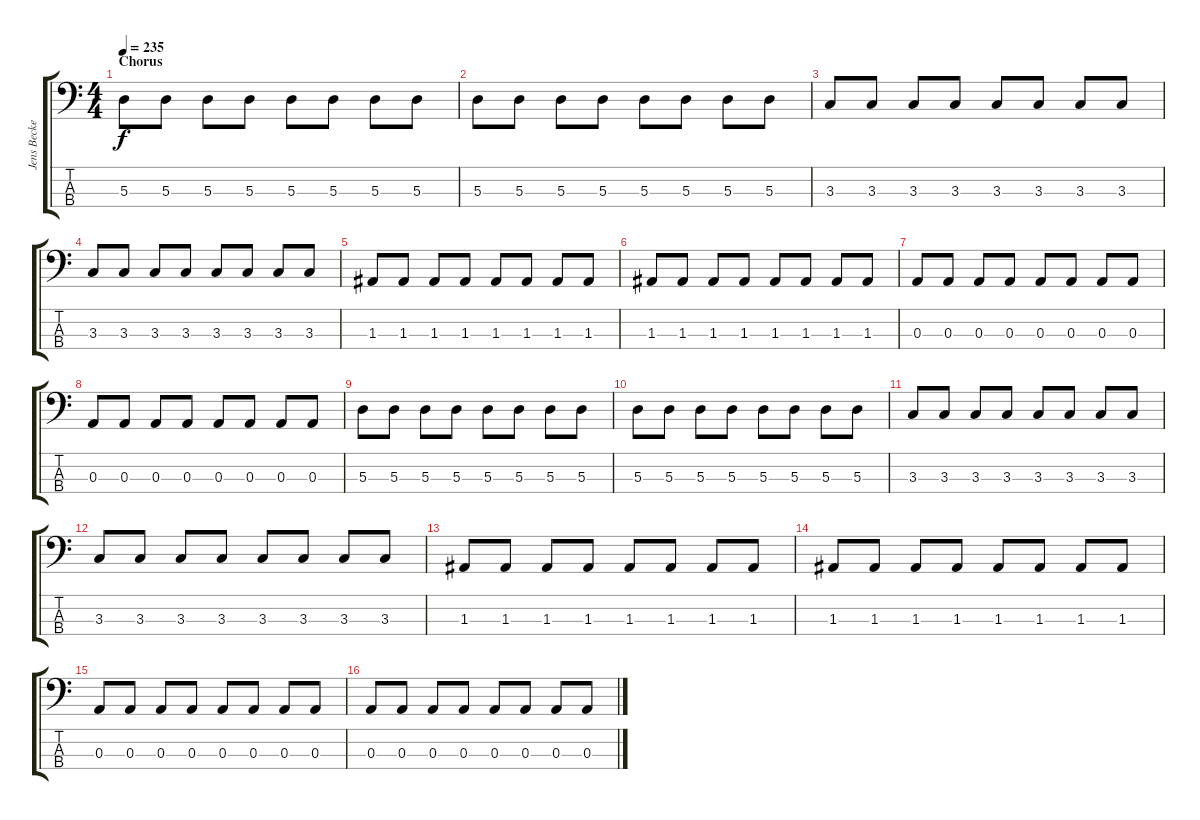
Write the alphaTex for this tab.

\track ("Jens Becker" "Jens Becke") {instrument electricbasspick}
\staff {score tabs}
\tuning (G2 D2 A1 E1) {hide}
\ts (4 4)
\section ("" "Chorus")
\tempo 235
\clef f4
\ks c
5.3.8{dy f} 5.3.8 5.3.8 5.3.8 5.3.8 5.3.8 5.3.8 5.3.8 |
5.3.8 5.3.8 5.3.8 5.3.8 5.3.8 5.3.8 5.3.8 5.3.8 |
3.3.8 3.3.8 3.3.8 3.3.8 3.3.8 3.3.8 3.3.8 3.3.8 |
3.3.8 3.3.8 3.3.8 3.3.8 3.3.8 3.3.8 3.3.8 3.3.8 |
1.3.8 1.3.8 1.3.8 1.3.8 1.3.8 1.3.8 1.3.8 1.3.8 |
1.3.8 1.3.8 1.3.8 1.3.8 1.3.8 1.3.8 1.3.8 1.3.8 |
0.3.8 0.3.8 0.3.8 0.3.8 0.3.8 0.3.8 0.3.8 0.3.8 |
0.3.8 0.3.8 0.3.8 0.3.8 0.3.8 0.3.8 0.3.8 0.3.8 |
5.3.8 5.3.8 5.3.8 5.3.8 5.3.8 5.3.8 5.3.8 5.3.8 |
5.3.8 5.3.8 5.3.8 5.3.8 5.3.8 5.3.8 5.3.8 5.3.8 |
3.3.8 3.3.8 3.3.8 3.3.8 3.3.8 3.3.8 3.3.8 3.3.8 |
3.3.8 3.3.8 3.3.8 3.3.8 3.3.8 3.3.8 3.3.8 3.3.8 |
1.3.8 1.3.8 1.3.8 1.3.8 1.3.8 1.3.8 1.3.8 1.3.8 |
1.3.8 1.3.8 1.3.8 1.3.8 1.3.8 1.3.8 1.3.8 1.3.8 |
0.3.8 0.3.8 0.3.8 0.3.8 0.3.8 0.3.8 0.3.8 0.3.8 |
0.3.8 0.3.8 0.3.8 0.3.8 0.3.8 0.3.8 0.3.8 0.3.8
